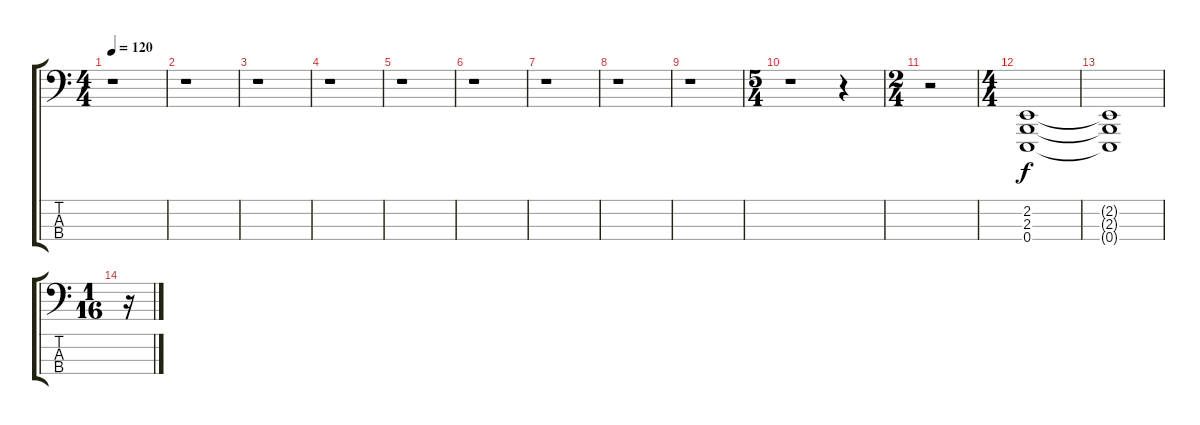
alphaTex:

\track "" {instrument churchorgan}
\staff {score tabs}
\tuning (G2 D2 A1 E1) {hide}
\ts (4 4)
\tempo 120
\clef f4
\ks c
r.1{dy f} |
r.1 |
r.1 |
r.1 |
r.1 |
r.1 |
r.1 |
r.1 |
r.1 |
\ts (5 4)
r.1 r.4 |
\ts (2 4)
r.2 |
\ts (4 4)
(2.2 2.3 0.4).1 |
(2.2{t} 2.3{t} 0.4{t}).1 |
\ts (1 16)
r.16
